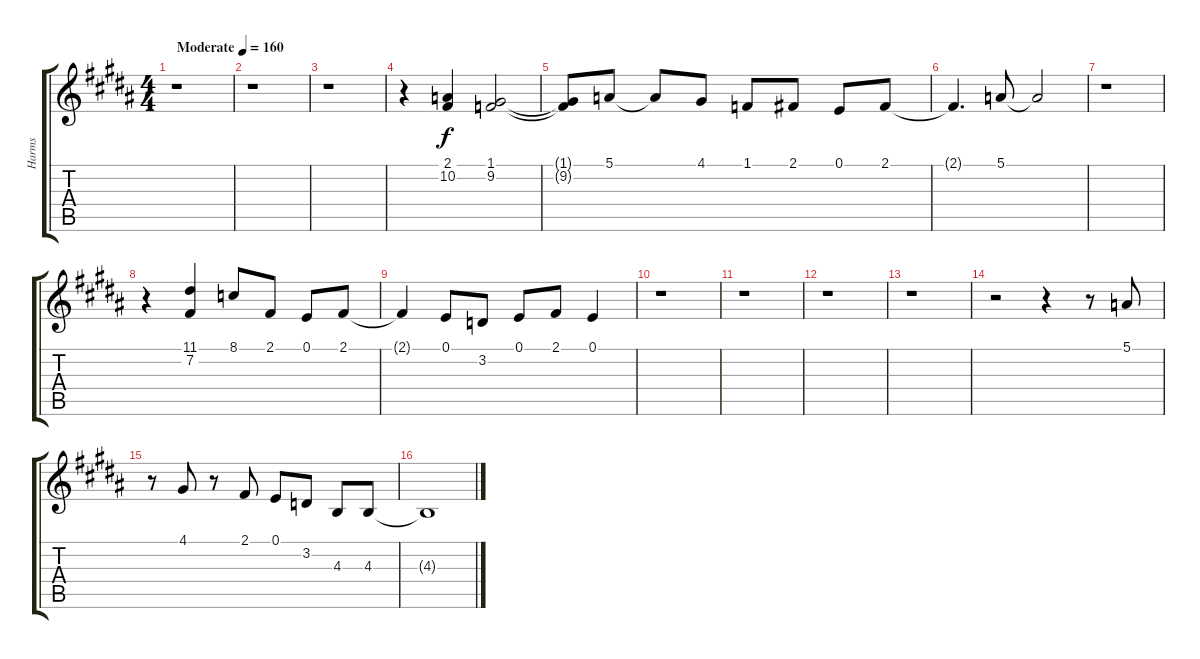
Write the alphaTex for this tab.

\track ("Harms" "Harms") {instrument harmonica}
\staff {score tabs}
\tuning (E4 B3 G3 D3 A2 E2) {hide}
\ts (4 4)
\tempo (160 "Moderate")
\clef g2
\ks b
r.1{dy f instrument harmonica} |
r.1 |
r.1 |
r.4 (2.1 10.2).4 (1.1 9.2).2 |
(1.1{t} 9.2{t}).8 5.1.8 5.1{t}.8 4.1.8 1.1.8 2.1.8 0.1.8 2.1.8 |
2.1{t}.4{d} 5.1.8 5.1{t}.2 |
r.1 |
r.4 (11.1 7.2).4 8.1.8 2.1.8 0.1.8 2.1.8 |
2.1{t}.4 0.1.8 3.2.8 0.1.8 2.1.8 0.1.4 |
r.1 |
r.1 |
r.1 |
r.1 |
r.2 r.4 r.8 5.1.8 |
r.8 4.1.8 r.8 2.1.8 0.1.8 3.2.8 4.3.8 4.3.8 |
4.3{t}.1
